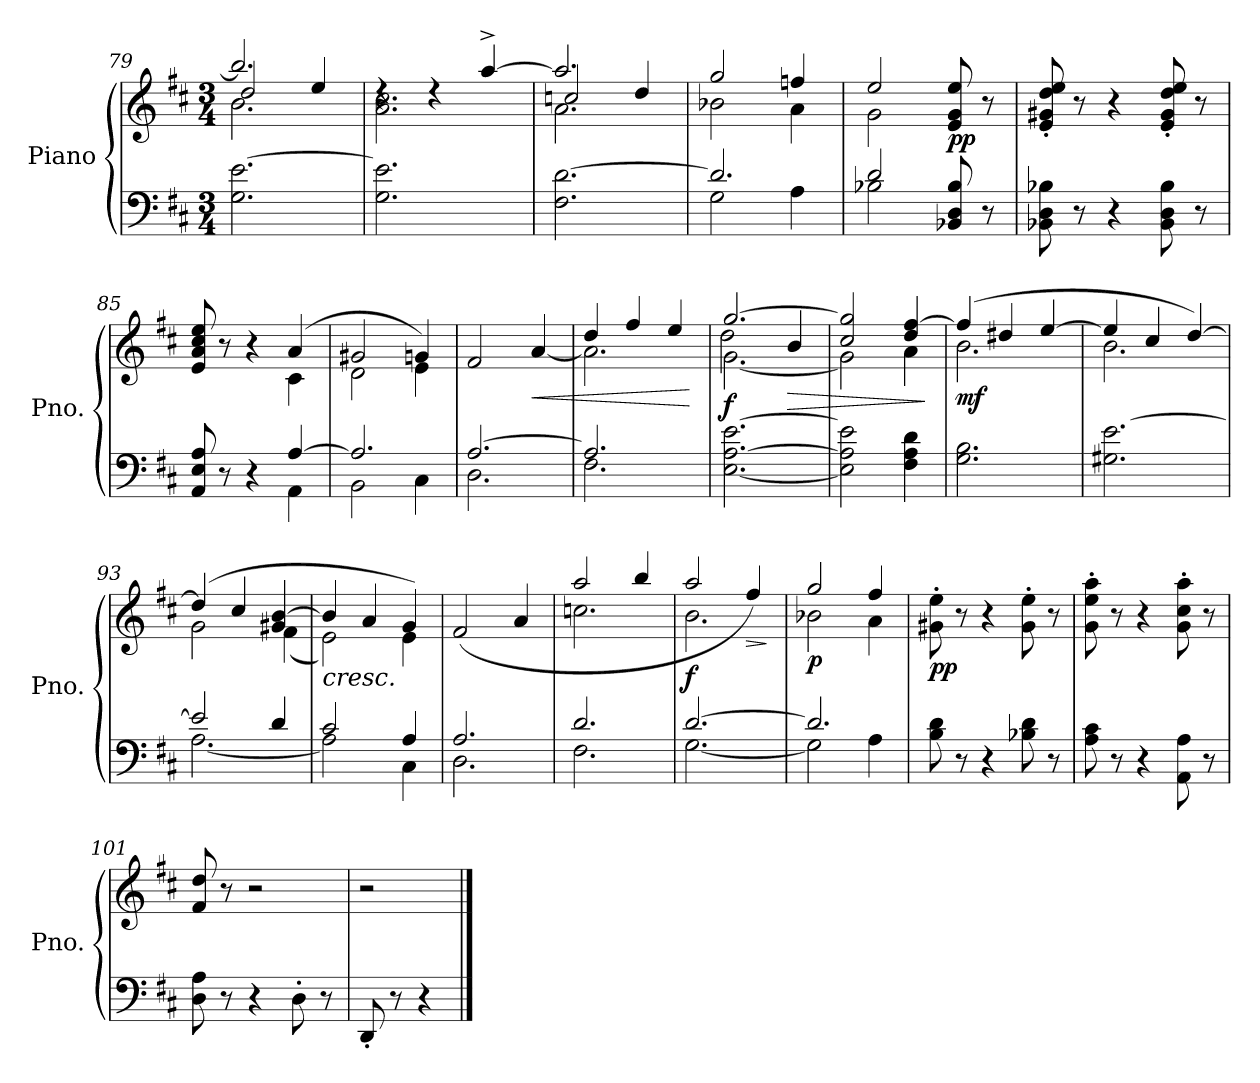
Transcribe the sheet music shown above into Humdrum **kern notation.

**kern	**kern	**dynam
*part1	*part1	*part1
*staff2	*staff1	*staff1/2
*I"Piano	*	*
*I'Pno.	*	*
*clefF4	*clefG2	*
*k[f#c#]	*k[f#c#]	*
*M3/4	*M3/4	*
=79	=79	=79
*	*^	*
*	*	*^	*
2.G\ [2.e\	2.bb/]	2.b\	2dd/	.
.	.	.	4ee/	.
*	*	*v	*v	*
=80	=80	=80	=80
2.G\ 2.e\]	4rdd	2.a\ 2.cc#\	.
.	4rdd	.	.
.	[4aa^/	.	.
=81	=81	=81	=81
*	*	*^	*
2.F#\ [2.d\	2.aa/]	2.a\	2ccn/	.
.	.	.	4dd/	.
*	*	*v	*v	*
=82	=82	=82	=82
*^	*	*	*
2.d/]	2G\	2gg/	2b-X\	.
.	4A\	4ffn/	4a\	.
=83	=83	=83	=83	=83
2d/	2B-X\	2ee/	2g\	.
!	!	!	!	!LO:DY:b
8BB-X/ 8D/ 8B-/	4ryy	8e/ 8g/ 8ee/	4ryy	pp
8r	.	8r	.	.
*v	*v	*	*	*
*	*v	*v	*
!!LO:LB:g=z
=84	=84	=84
8BB-X\ 8D\ 8B-X\	8e/' 8g#X/' 8dd/' 8ee/'	.
8r	8r	.
4r	4r	.
8BB-\ 8D\ 8B-\	8e/' 8g#/' 8dd/' 8ee/'	.
8r	8r	.
=85	=85	=85
*^	*^	*
8AA/ 8E/ 8A/	2ryy	8e/ 8a/ 8cc#/ 8ee/	2ryy	.
8r	.	8r	.	.
4r	.	4r	.	.
[4A/	4AA\	(>4a/	4c#\	.
=86	=86	=86	=86	=86
2.A/]	2BB\	2g#X/	2d\	.
.	4C#\	4gn/)	4e\	.
*	*	*v	*v	*
=87	=87	=87	=87
[2.A/	2.D\	2f#/	.
!	!	!	!LO:HP:b
.	.	[4a/	<
=88	=88	=88	=88
*	*	*^	*
2.A/]	2.F#\	4dd/	2.a\]	.
.	.	4ff#/	.	.
.	.	4ee/	.	.
*v	*v	*	*	*
*	*v	*v	*
.	.	[
=89	=89	=89
*	*^	*
*	*	*^	*
!	!	!	!	!LO:DY:b
[2.E\ [2.A\ [2.e\	[2.gg/	[2.g\	2dd\	f
!	!	!	!	!LO:HP:b
.	.	.	4b/	>
*	*	*v	*v	*
=90	=90	=90	=90
2E\] 2A\] 2e\]	2cc#/ 2gg/]	2g\]	.
4F#\ 4A\ 4d\	4dd/ [4ff#/	4a\	.
*	*v	*v	*
.	.	]
=91	=91	=91
*	*^	*
!	!	!	!LO:DY:b
2.G\ 2.B\	(>4ff#/]	2.b\	mf
.	4dd#X/	.	.
.	[4ee/	.	.
=92	=92	=92	=92
2.G#X\ [2.e\	4ee/]	2.b\	.
.	4cc#/	.	.
.	[4dd/)	.	.
=93	=93	=93	=93
*^	*	*	*
2e/]	[2.A\	(>4dd/]	2g\	.
.	.	4cc#/	.	.
4d/	.	4g#X/ [4b/	(<4f#\	.
=94	=94	=94	=94	=94
!	!	!LO:TX:b:i:t=cresc.	!	!
2c#/	2A\]	4b/]	2e\)	.
.	.	4a/	.	.
4A/	4C#\	4g/)	4e\	.
*	*	*v	*v	*
!!LO:LB:g=z
=95	=95	=95	=95
2.A/	2.D\	(>2f#/	.
.	.	4a/	.
=96	=96	=96	=96
*	*	*^	*
2.d/	2.F#\	2aa/	2.ccn\	.
.	.	4bb/	.	.
=97	=97	=97	=97	=97
!	!	!	!	!LO:DY:b
[2.d/	[2.G\	2aa/	2.b\	f
!	!	!	!	!LO:HP:b
.	.	4ff#/)	.	>
*v	*v	*	*	*
*	*v	*v	*
.	.	]
=98	=98	=98
*^	*^	*
!	!	!	!	!LO:DY:b
2.d/]	2G\]	2gg/	2b-X\	p
.	4A\	4ff#/	4a\	.
=99	=99	=99	=99	=99
!	!	!	!	!LO:DY:b
*v	*v	*	*	*
*	*v	*v	*
8B\ 8d\	8g#X\' 8ee\'	pp
8r	8r	.
4r	4r	.
8B-X\ 8d\	8g#\' 8ee\'	.
8r	8r	.
=100	=100	=100
8A\ 8c#\	8g\' 8ee\' 8aa\'	.
8r	8r	.
4r	4r	.
8AA\ 8A\	8g\' 8cc#\' 8aa\'	.
8r	8r	.
=101	=101	=101
8D\ 8A\	8f#/ 8dd/	.
8r	8r	.
4r	2r	.
8D'\	.	.
8r	.	.
=102	=102	=102
8DD'/	2r	.
8r	.	.
4r	.	.
==	==	==
*-	*-	*-
